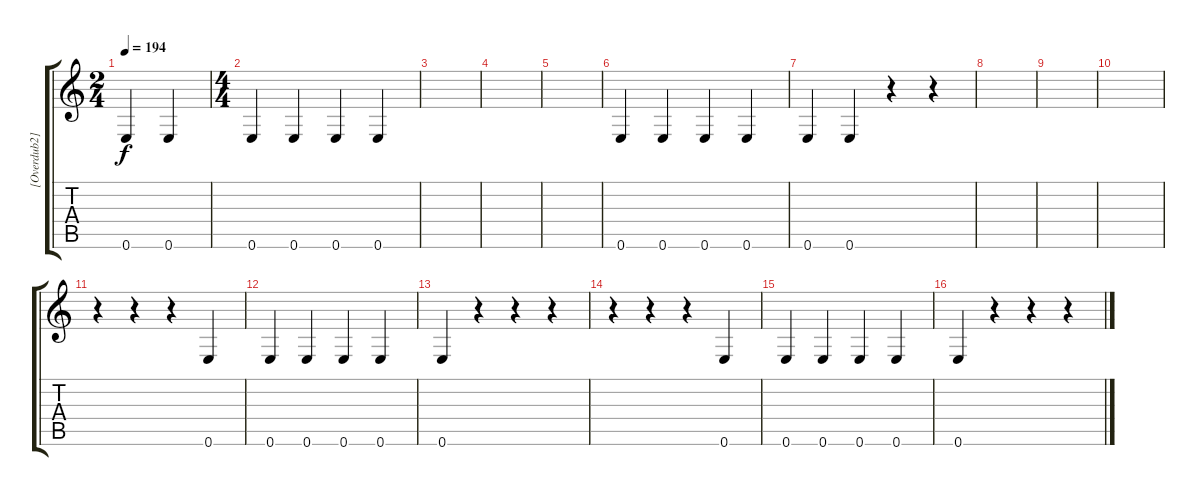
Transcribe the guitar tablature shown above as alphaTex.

\track ("[Overdub2]" "[Overdub2]") {instrument distortionguitar}
\staff {score tabs}
\tuning (E4 B3 G3 D3 A2 E2) {hide}
\ts (2 4)
\tempo 194
\clef g2
\ks c
0.6.4{dy f volume 14 balance 0 instrument gunshot} 0.6.4 |
\ts (4 4)
0.6.4{volume 12} 0.6.4{volume 10} 0.6.4{volume 7} 0.6.4{volume 4} |
|
|
|
0.6.4{volume 14 instrument gunshot} 0.6.4 0.6.4{volume 12} 0.6.4{volume 10} |
0.6.4{volume 7} 0.6.4{volume 4} r.4 r.4 |
|
|
|
r.4 r.4 r.4 0.6.4{volume 14 instrument gunshot} |
0.6.4 0.6.4{volume 12} 0.6.4{volume 10} 0.6.4{volume 7} |
0.6.4{volume 4} r.4 r.4 r.4 |
r.4 r.4 r.4 0.6.4{volume 14 instrument gunshot} |
0.6.4 0.6.4{volume 12} 0.6.4{volume 10} 0.6.4{volume 7} |
0.6.4{volume 4} r.4 r.4 r.4
